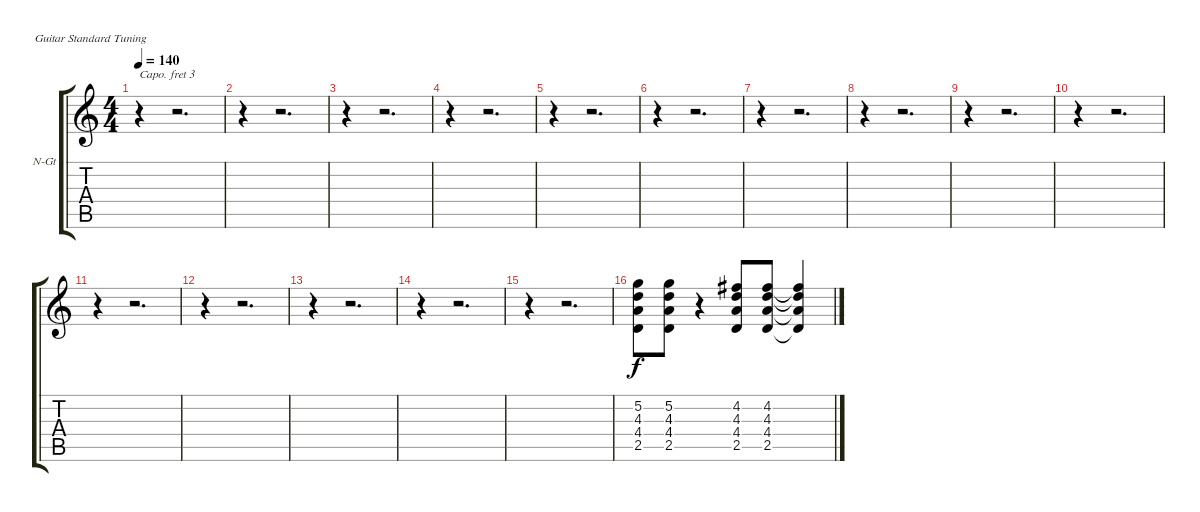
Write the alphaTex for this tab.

\bracketExtendMode groupsimilarinstruments
\firstSystemTrackNameOrientation horizontal
\otherSystemsTrackNameOrientation horizontal
\track ("Acoustic Guitar" "N-Gt") {instrument acousticguitarnylon}
\staff {score tabs}
\capo 3
\tuning (E4 B3 G3 D3 A2 E2)
\ts (4 4)
\tempo 140
\clef g2
\ks c
r.4{dy f} r.2{d} |
r.4 r.2{d} |
r.4 r.2{d} |
r.4 r.2{d} |
r.4 r.2{d} |
r.4 r.2{d} |
r.4 r.2{d} |
r.4 r.2{d} |
r.4 r.2{d} |
r.4 r.2{d} |
r.4 r.2{d} |
r.4 r.2{d} |
r.4 r.2{d} |
r.4 r.2{d} |
r.4 r.2{d} |
(5.2 4.3 4.4 2.5).8 (5.2 4.3 4.4 2.5).8 r.4 (4.2 4.3 4.4 2.5).8 (4.2 4.3 4.4 2.5).8 (4.2{t} 4.3{t} 4.4{t} 2.5{t}).4
